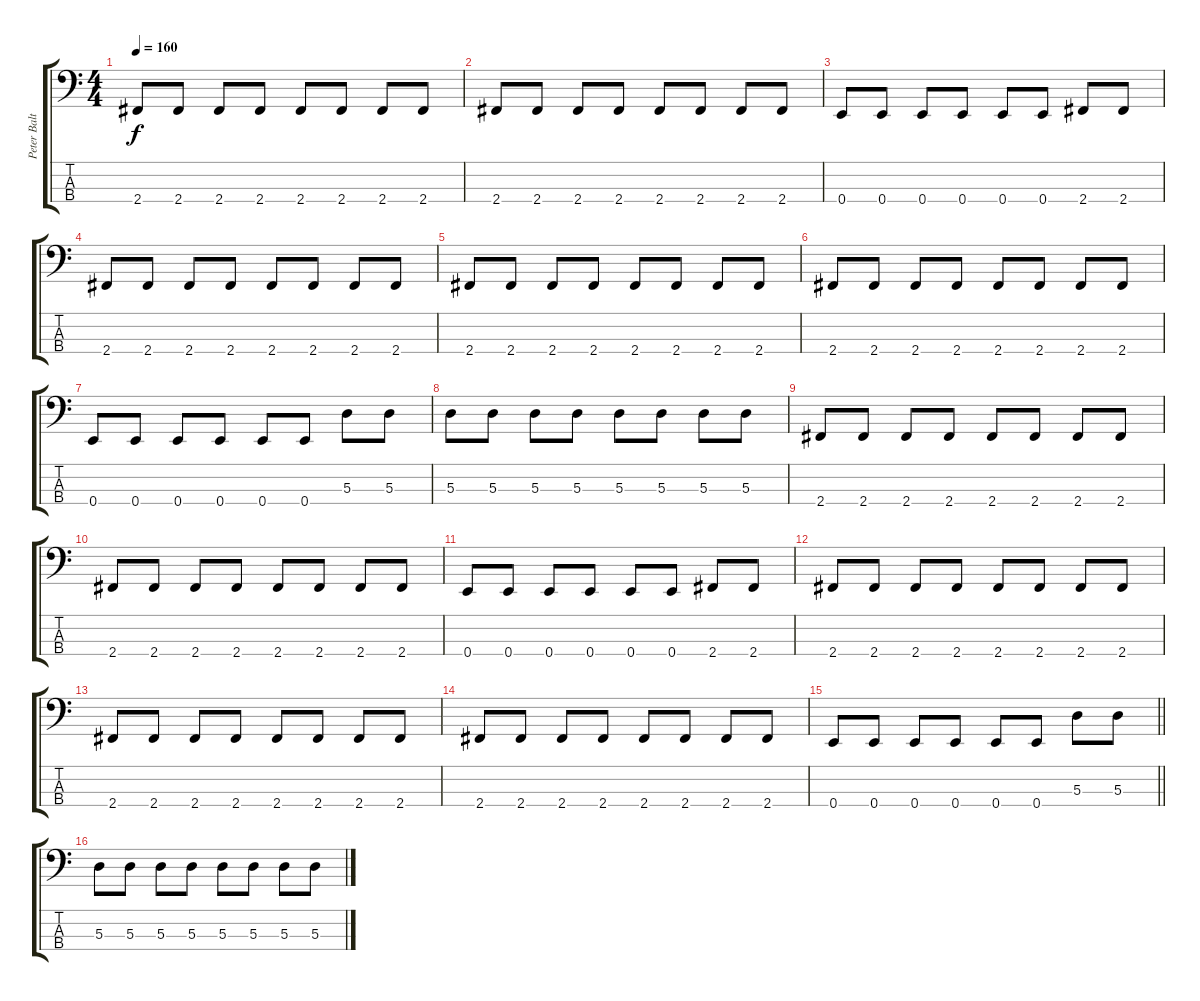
\track ("Peter Baltes" "Peter Balt") {solo instrument electricbassfinger}
\staff {score tabs}
\tuning (G2 D2 A1 E1) {hide}
\ts (4 4)
\tempo 160
\clef f4
\ks c
2.4.8{dy f} 2.4.8 2.4.8 2.4.8 2.4.8 2.4.8 2.4.8 2.4.8 |
2.4.8 2.4.8 2.4.8 2.4.8 2.4.8 2.4.8 2.4.8 2.4.8 |
0.4.8 0.4.8 0.4.8 0.4.8 0.4.8 0.4.8 2.4.8 2.4.8 |
2.4.8 2.4.8 2.4.8 2.4.8 2.4.8 2.4.8 2.4.8 2.4.8 |
2.4.8 2.4.8 2.4.8 2.4.8 2.4.8 2.4.8 2.4.8 2.4.8 |
2.4.8 2.4.8 2.4.8 2.4.8 2.4.8 2.4.8 2.4.8 2.4.8 |
0.4.8 0.4.8 0.4.8 0.4.8 0.4.8 0.4.8 5.3.8 5.3.8 |
5.3.8 5.3.8 5.3.8 5.3.8 5.3.8 5.3.8 5.3.8 5.3.8 |
2.4.8 2.4.8 2.4.8 2.4.8 2.4.8 2.4.8 2.4.8 2.4.8 |
2.4.8 2.4.8 2.4.8 2.4.8 2.4.8 2.4.8 2.4.8 2.4.8 |
0.4.8 0.4.8 0.4.8 0.4.8 0.4.8 0.4.8 2.4.8 2.4.8 |
2.4.8 2.4.8 2.4.8 2.4.8 2.4.8 2.4.8 2.4.8 2.4.8 |
2.4.8 2.4.8 2.4.8 2.4.8 2.4.8 2.4.8 2.4.8 2.4.8 |
2.4.8 2.4.8 2.4.8 2.4.8 2.4.8 2.4.8 2.4.8 2.4.8 |
\barLineRight lightlight
0.4.8 0.4.8 0.4.8 0.4.8 0.4.8 0.4.8 5.3.8 5.3.8 |
5.3.8 5.3.8 5.3.8 5.3.8 5.3.8 5.3.8 5.3.8 5.3.8
